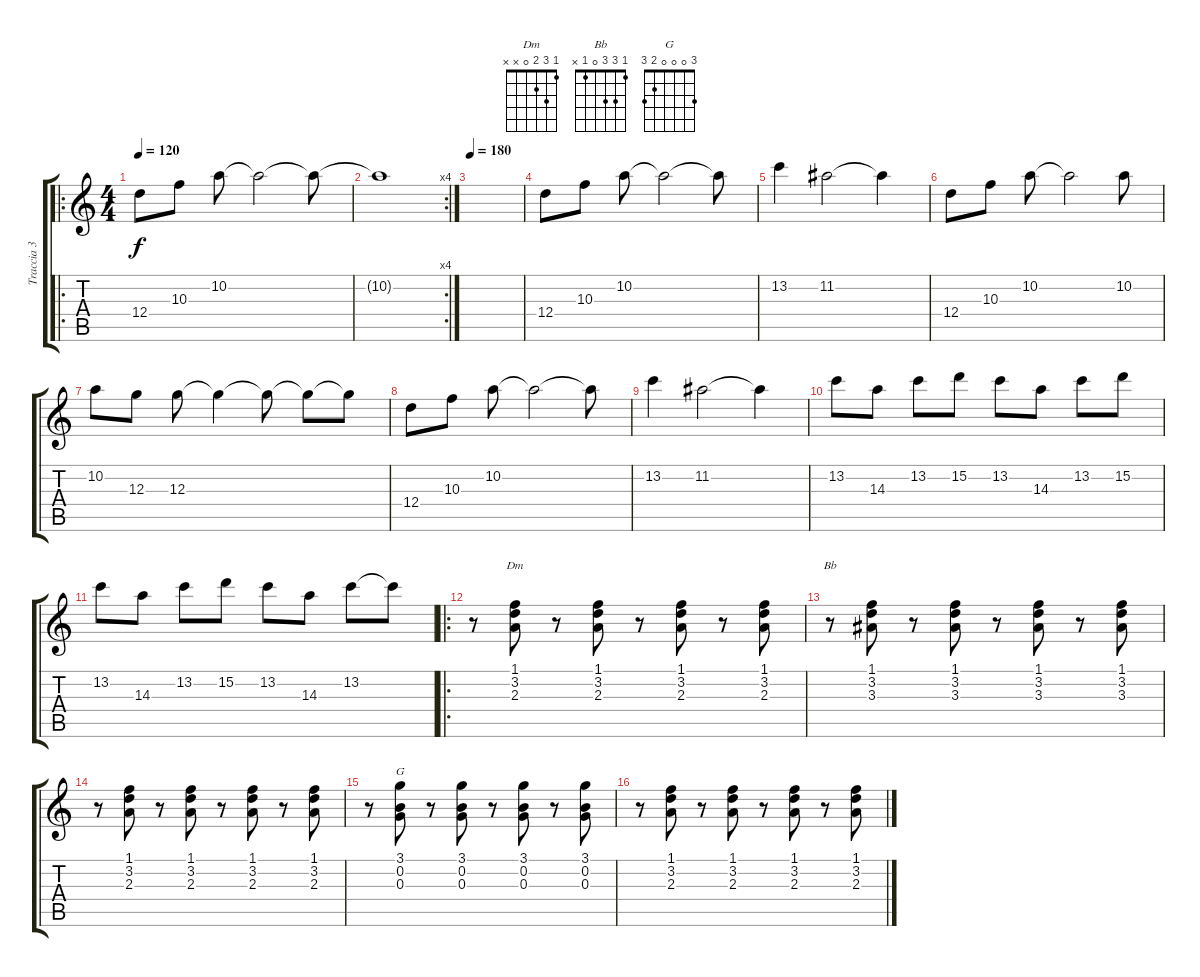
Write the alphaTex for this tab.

\track ("Traccia 3" "Traccia 3") {instrument distortionguitar}
\staff {score tabs}
\tuning (E4 B3 G3 D3 A2 E2) {hide}
\chord ("Dm" 1 3 2 0 x x)
\chord ("Bb" 1 3 3 0 1 x)
\chord ("G" 3 0 0 0 2 3)
\ro
\ts (4 4)
\tempo 120
\clef g2
\ks c
12.4.8{dy f volume 13 instrument distortionguitar} 10.3.8 10.2.8 10.2{t}.2 10.2{t}.8 |
\rc 4
10.2{t}.1{volume 6} |
\tempo 140
\tempo 180
|
12.4.8 10.3.8 10.2.8 10.2{t}.2 10.2{t}.8 |
13.2.4 11.2.2 11.2{t}.4 |
12.4.8 10.3.8 10.2.8 10.2{t}.2 10.2.8 |
10.2.8 12.3.8 12.3.8 12.3{t}.4 12.3{t}.8 12.3{t}.8 12.3{t}.8 |
12.4.8 10.3.8 10.2.8 10.2{t}.2 10.2{t}.8 |
13.2.4 11.2.2 11.2{t}.4 |
13.2.8 14.3.8 13.2.8 15.2.8 13.2.8 14.3.8 13.2.8 15.2.8 |
13.2.8 14.3.8 13.2.8 15.2.8 13.2.8 14.3.8 13.2.8 13.2{t}.8 |
\ro
r.8{instrument electricguitarclean} (1.1 3.2 2.3).8{ch "Dm"} r.8 (1.1 3.2 2.3).8 r.8 (1.1 3.2 2.3).8 r.8 (1.1 3.2 2.3).8 |
r.8{ch "Bb"} (1.1 3.2 3.3).8 r.8 (1.1 3.2 3.3).8 r.8 (1.1 3.2 3.3).8 r.8 (1.1 3.2 3.3).8 |
r.8 (1.1 3.2 2.3).8 r.8 (1.1 3.2 2.3).8 r.8 (1.1 3.2 2.3).8 r.8 (1.1 3.2 2.3).8 |
r.8 (3.1 0.2 0.3).8{ch "G"} r.8 (3.1 0.2 0.3).8 r.8 (3.1 0.2 0.3).8 r.8 (3.1 0.2 0.3).8 |
r.8{instrument electricguitarclean} (1.1 3.2 2.3).8 r.8 (1.1 3.2 2.3).8 r.8 (1.1 3.2 2.3).8 r.8 (1.1 3.2 2.3).8
